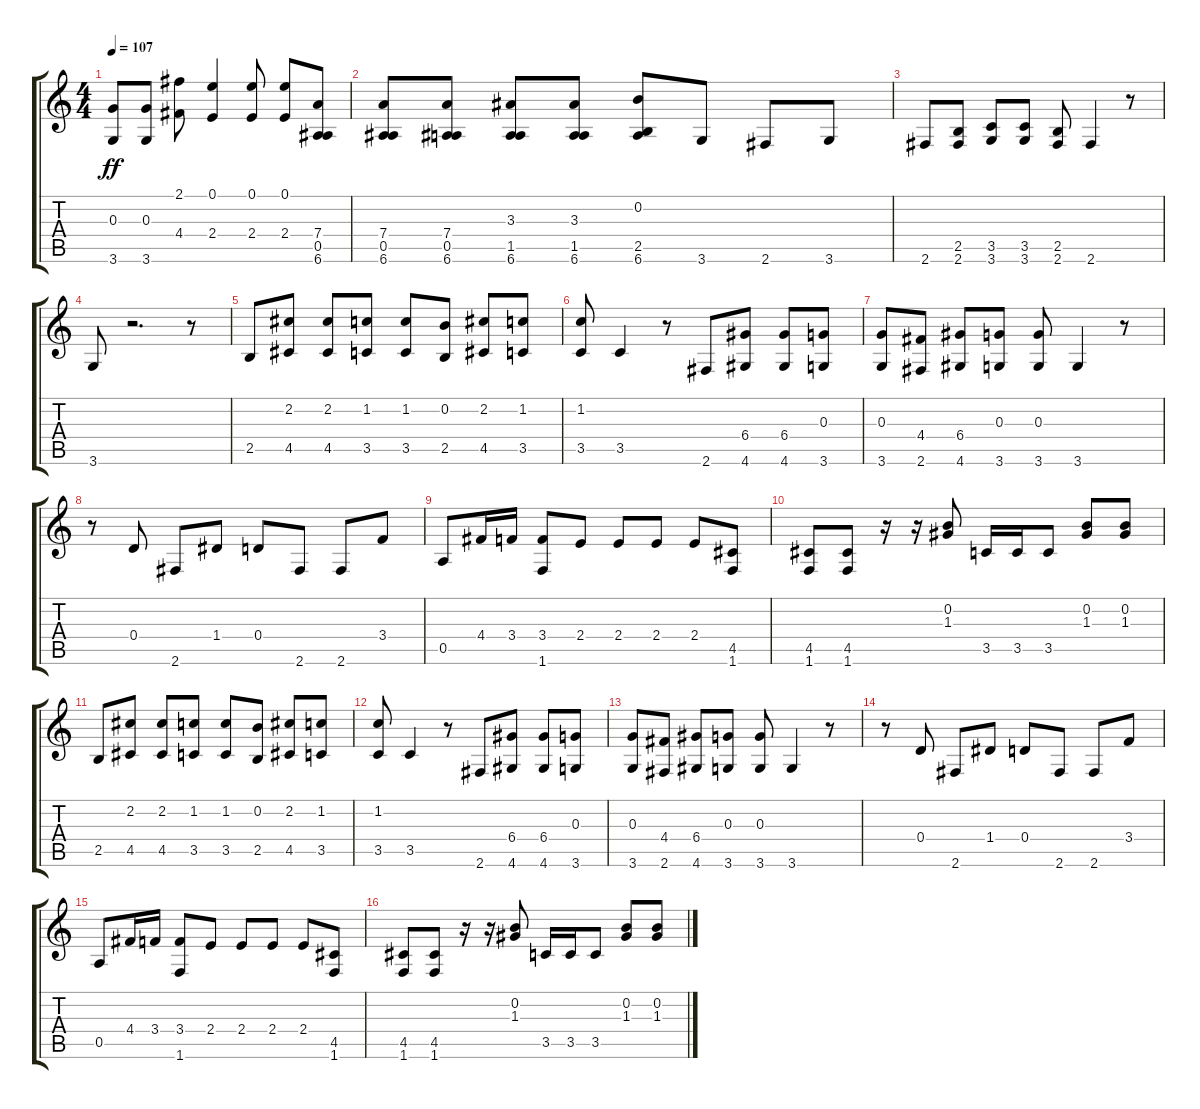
\track "" {instrument distortionguitar}
\staff {score tabs}
\tuning (E4 B3 G3 D3 A2 E2) {hide}
\ts (4 4)
\tempo 107
\clef g2
\ks c
(0.3 3.6).8{dy ff} (0.3 3.6).8 (2.1 4.4).8 (0.1 2.4).4 (0.1 2.4).8 (0.1 2.4).8 (7.4 0.5 6.6).8 |
(7.4 0.5 6.6).8 (7.4 0.5 6.6).8 (3.3 1.5 6.6).8 (3.3 1.5 6.6).8 (0.2 2.5 6.6).8 3.6.8 2.6.8 3.6.8 |
2.6.8 (2.5 2.6).8 (3.5 3.6).8 (3.5 3.6).8 (2.5 2.6).8 2.6.4 r.8 |
3.6.8 r.2{d} r.8 |
2.5.8 (2.2 4.5).8 (2.2 4.5).8 (1.2 3.5).8 (1.2 3.5).8 (0.2 2.5).8 (2.2 4.5).8 (1.2 3.5).8 |
(1.2 3.5).8 3.5.4 r.8 2.6.8 (6.4 4.6).8 (6.4 4.6).8 (0.3 3.6).8 |
(0.3 3.6).8 (4.4 2.6).8 (6.4 4.6).8 (0.3 3.6).8 (0.3 3.6).8 3.6.4 r.8 |
r.8 0.4.8 2.6.8 1.4.8 0.4.8 2.6.8 2.6.8 3.4.8 |
0.5.8 4.4.16 3.4.16 (3.4 1.6).8 2.4.8 2.4.8 2.4.8 2.4.8 (4.5 1.6).8 |
(4.5 1.6).8 (4.5 1.6).8 r.16 r.16 (0.2 1.3).8 3.5.16 3.5.16 3.5.8 (0.2 1.3).8 (0.2 1.3).8 |
2.5.8 (2.2 4.5).8 (2.2 4.5).8 (1.2 3.5).8 (1.2 3.5).8 (0.2 2.5).8 (2.2 4.5).8 (1.2 3.5).8 |
(1.2 3.5).8 3.5.4 r.8 2.6.8 (6.4 4.6).8 (6.4 4.6).8 (0.3 3.6).8 |
(0.3 3.6).8 (4.4 2.6).8 (6.4 4.6).8 (0.3 3.6).8 (0.3 3.6).8 3.6.4 r.8 |
r.8 0.4.8 2.6.8 1.4.8 0.4.8 2.6.8 2.6.8 3.4.8 |
0.5.8 4.4.16 3.4.16 (3.4 1.6).8 2.4.8 2.4.8 2.4.8 2.4.8 (4.5 1.6).8 |
(4.5 1.6).8 (4.5 1.6).8 r.16 r.16 (0.2 1.3).8 3.5.16 3.5.16 3.5.8 (0.2 1.3).8 (0.2 1.3).8
